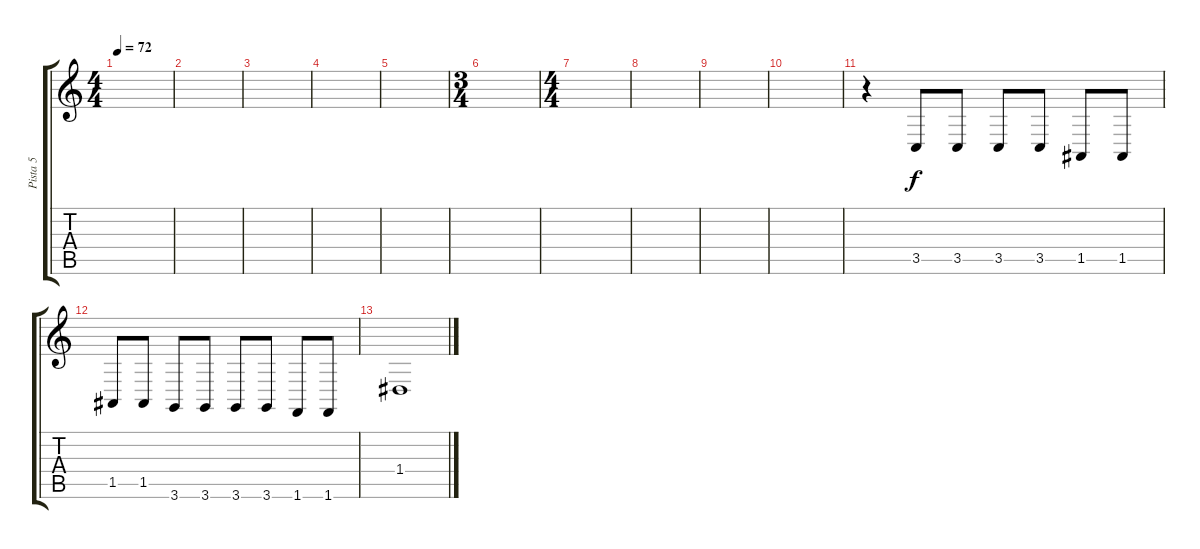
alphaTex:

\track ("Pista 5" "Pista 5") {instrument altosax}
\staff {score tabs}
\tuning (E4 B3 G3 D3 A2 E2) {hide}
\ts (4 4)
\tempo 72
\clef g2
\ks c
|
|
|
|
|
\ts (3 4)
|
\ts (4 4)
|
|
|
|
r.4 3.5.8 3.5.8 3.5.8 3.5.8 1.5.8 1.5.8 |
1.5.8 1.5.8 3.6.8 3.6.8 3.6.8 3.6.8 1.6.8 1.6.8 |
1.4.1
